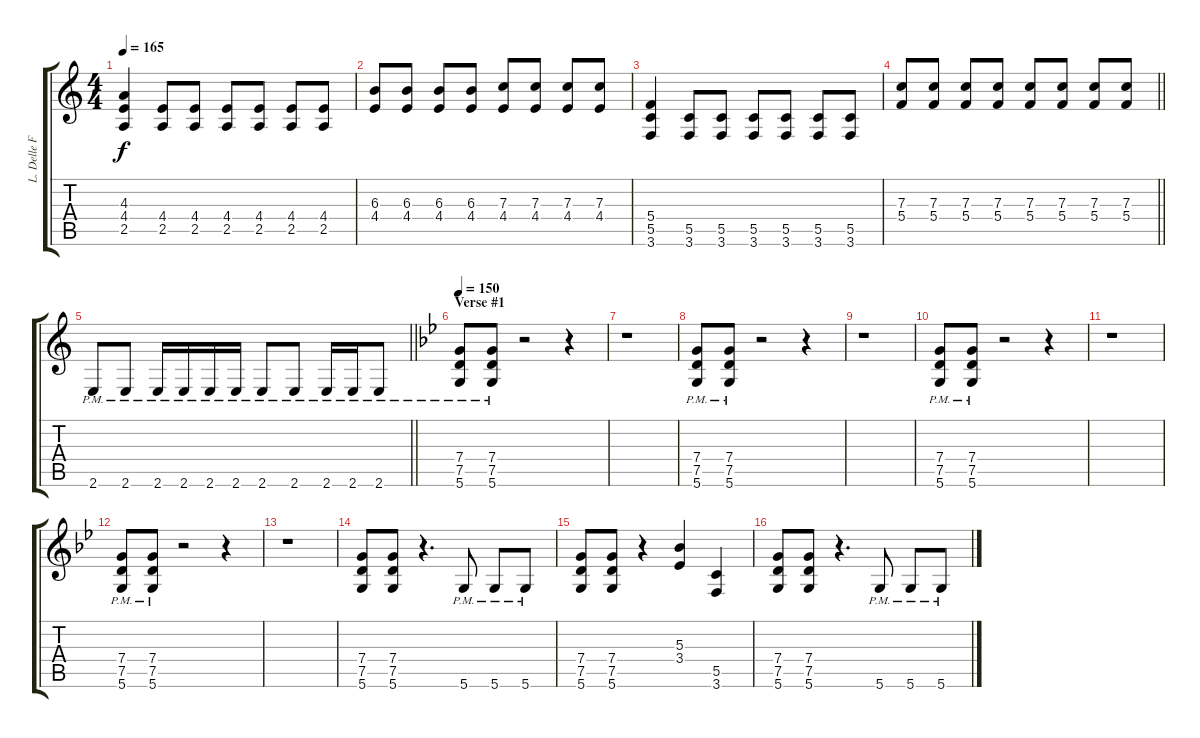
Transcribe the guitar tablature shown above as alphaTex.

\track ("L. Delle Fave (Dist. Guitar L)" "L. Delle F") {instrument overdrivenguitar}
\staff {score tabs}
\tuning (D4 A3 F3 C3 G2 D2) {hide}
\ts (4 4)
\tempo 165
\clef g2
\ks aminor
(4.3 4.4 2.5).4{dy f} (4.4 2.5).8 (4.4 2.5).8 (4.4 2.5).8 (4.4 2.5).8 (4.4 2.5).8 (4.4 2.5).8 |
(6.3 4.4).8 (6.3 4.4).8 (6.3 4.4).8 (6.3 4.4).8 (7.3 4.4).8 (7.3 4.4).8 (7.3 4.4).8 (7.3 4.4).8 |
(5.4 5.5 3.6).4 (5.5 3.6).8 (5.5 3.6).8 (5.5 3.6).8 (5.5 3.6).8 (5.5 3.6).8 (5.5 3.6).8 |
\barLineRight lightlight
(7.3 5.4).8 (7.3 5.4).8 (7.3 5.4).8 (7.3 5.4).8 (7.3 5.4).8 (7.3 5.4).8 (7.3 5.4).8 (7.3 5.4).8 |
\barLineRight lightlight
2.6{pm}.8 2.6{pm}.8 2.6{pm}.16 2.6{pm}.16 2.6{pm}.16 2.6{pm}.16 2.6{pm}.8 2.6{pm}.8 2.6{pm}.16 2.6{pm}.16 2.6{pm}.8 |
\section ("" "Verse #1")
\tempo 150
\ks gminor
(7.4{pm} 7.5{pm} 5.6{pm}).8 (7.4{pm} 7.5{pm} 5.6{pm}).8 r.2 r.4 |
r.1 |
(7.4{pm} 7.5{pm} 5.6{pm}).8 (7.4{pm} 7.5{pm} 5.6{pm}).8 r.2 r.4 |
r.1 |
(7.4{pm} 7.5{pm} 5.6{pm}).8 (7.4{pm} 7.5{pm} 5.6{pm}).8 r.2 r.4 |
r.1 |
(7.4{pm} 7.5{pm} 5.6{pm}).8 (7.4{pm} 7.5{pm} 5.6{pm}).8 r.2 r.4 |
r.1 |
(7.4 7.5 5.6).8 (7.4 7.5 5.6).8 r.4{d} 5.6{pm}.8 5.6{pm}.8 5.6{pm}.8 |
(7.4 7.5 5.6).8 (7.4 7.5 5.6).8 r.4 (5.3 3.4).4 (5.5 3.6).4 |
(7.4 7.5 5.6).8 (7.4 7.5 5.6).8 r.4{d} 5.6{pm}.8 5.6{pm}.8 5.6{pm}.8
